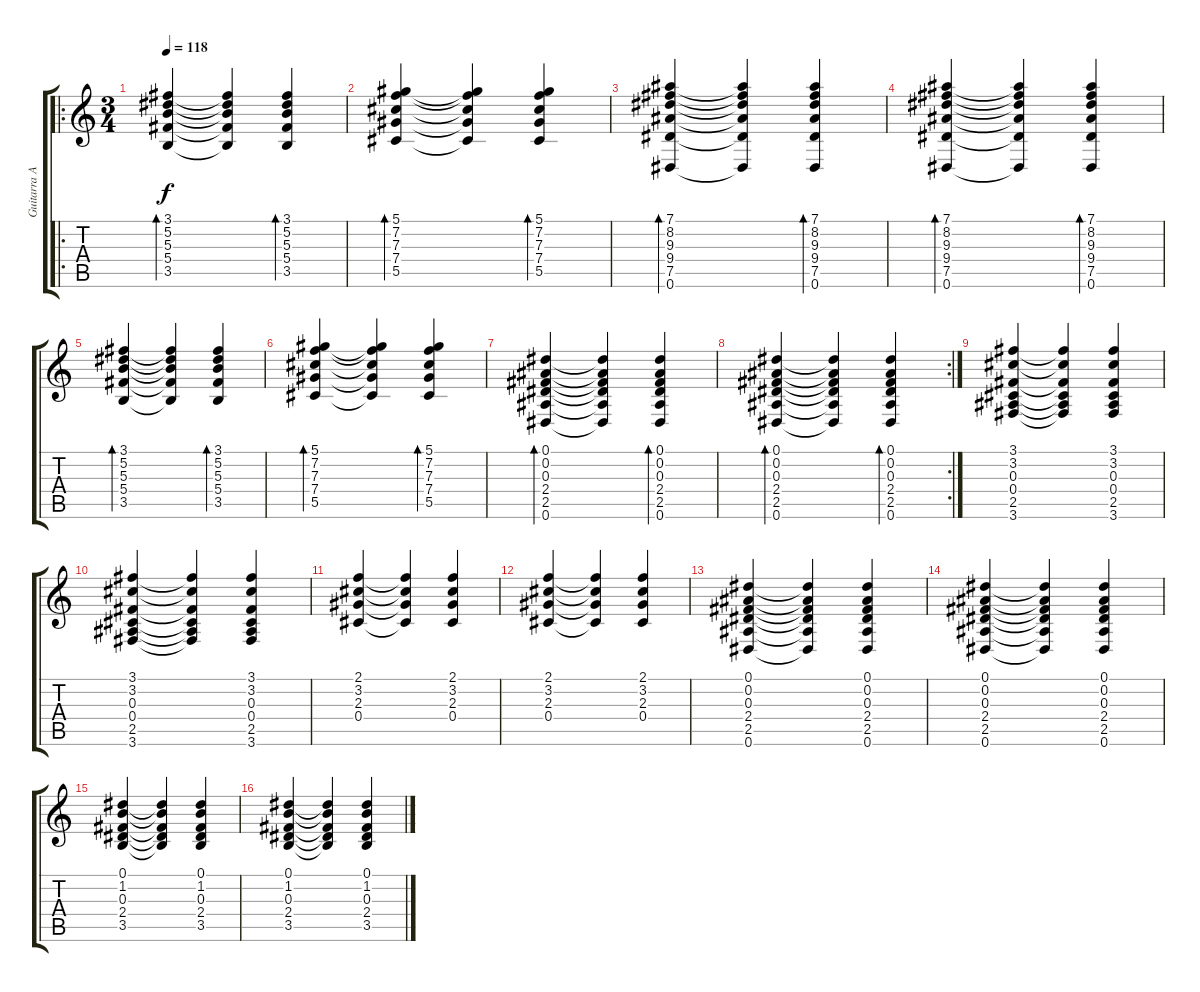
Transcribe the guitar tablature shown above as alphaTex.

\track ("Guitarra Acomp." "Guitarra A") {instrument electricguitarjazz}
\staff {score tabs}
\tuning (Eb4 Bb3 Gb3 Db3 Ab2 Eb2) {hide}
\ro
\ts (3 4)
\tempo 118
\clef g2
\ks c
(3.1 5.2 5.3 5.4 3.5).4{bd 60 dy f} (3.1{t} 5.2{t} 5.3{t} 5.4{t} 3.5{t}).4 (3.1 5.2 5.3 5.4 3.5).4{bd 60} |
(5.1 7.2 7.3 7.4 5.5).4{bd 60} (5.1{t} 7.2{t} 7.3{t} 7.4{t} 5.5{t}).4 (5.1 7.2 7.3 7.4 5.5).4{bd 60} |
(7.1 8.2 9.3 9.4 7.5 0.6).4{bd 60} (7.1{t} 8.2{t} 9.3{t} 9.4{t} 7.5{t} 0.6{t}).4 (7.1 8.2 9.3 9.4 7.5 0.6).4{bd 60} |
(7.1 8.2 9.3 9.4 7.5 0.6).4{bd 60} (7.1{t} 8.2{t} 9.3{t} 9.4{t} 7.5{t} 0.6{t}).4 (7.1 8.2 9.3 9.4 7.5 0.6).4{bd 60} |
(3.1 5.2 5.3 5.4 3.5).4{bd 60} (3.1{t} 5.2{t} 5.3{t} 5.4{t} 3.5{t}).4 (3.1 5.2 5.3 5.4 3.5).4{bd 60} |
(5.1 7.2 7.3 7.4 5.5).4{bd 60} (5.1{t} 7.2{t} 7.3{t} 7.4{t} 5.5{t}).4 (5.1 7.2 7.3 7.4 5.5).4{bd 60} |
(0.1 0.2 0.3 2.4 2.5 0.6).4{bd 60} (0.1{t} 0.2{t} 0.3{t} 2.4{t} 2.5{t} 0.6{t}).4 (0.1 0.2 0.3 2.4 2.5 0.6).4{bd 60} |
\rc 2
(0.1 0.2 0.3 2.4 2.5 0.6).4{bd 60} (0.1{t} 0.2{t} 0.3{t} 2.4{t} 2.5{t} 0.6{t}).4 (0.1 0.2 0.3 2.4 2.5 0.6).4{bd 60} |
(3.1 3.2 0.3 0.4 2.5 3.6).4 (3.1{t} 3.2{t} 0.3{t} 0.4{t} 2.5{t} 3.6{t}).4 (3.1 3.2 0.3 0.4 2.5 3.6).4 |
(3.1 3.2 0.3 0.4 2.5 3.6).4 (3.1{t} 3.2{t} 0.3{t} 0.4{t} 2.5{t} 3.6{t}).4 (3.1 3.2 0.3 0.4 2.5 3.6).4 |
(2.1 3.2 2.3 0.4).4 (2.1{t} 3.2{t} 2.3{t} 0.4{t}).4 (2.1 3.2 2.3 0.4).4 |
(2.1 3.2 2.3 0.4).4 (2.1{t} 3.2{t} 2.3{t} 0.4{t}).4 (2.1 3.2 2.3 0.4).4 |
(0.1 0.2 0.3 2.4 2.5 0.6).4 (0.1{t} 0.2{t} 0.3{t} 2.4{t} 2.5{t} 0.6{t}).4 (0.1 0.2 0.3 2.4 2.5 0.6).4 |
(0.1 0.2 0.3 2.4 2.5 0.6).4 (0.1{t} 0.2{t} 0.3{t} 2.4{t} 2.5{t} 0.6{t}).4 (0.1 0.2 0.3 2.4 2.5 0.6).4 |
(0.1 1.2 0.3 2.4 3.5).4 (0.1{t} 1.2{t} 0.3{t} 2.4{t} 3.5{t}).4 (0.1 1.2 0.3 2.4 3.5).4 |
(0.1 1.2 0.3 2.4 3.5).4 (0.1{t} 1.2{t} 0.3{t} 2.4{t} 3.5{t}).4 (0.1 1.2 0.3 2.4 3.5).4
